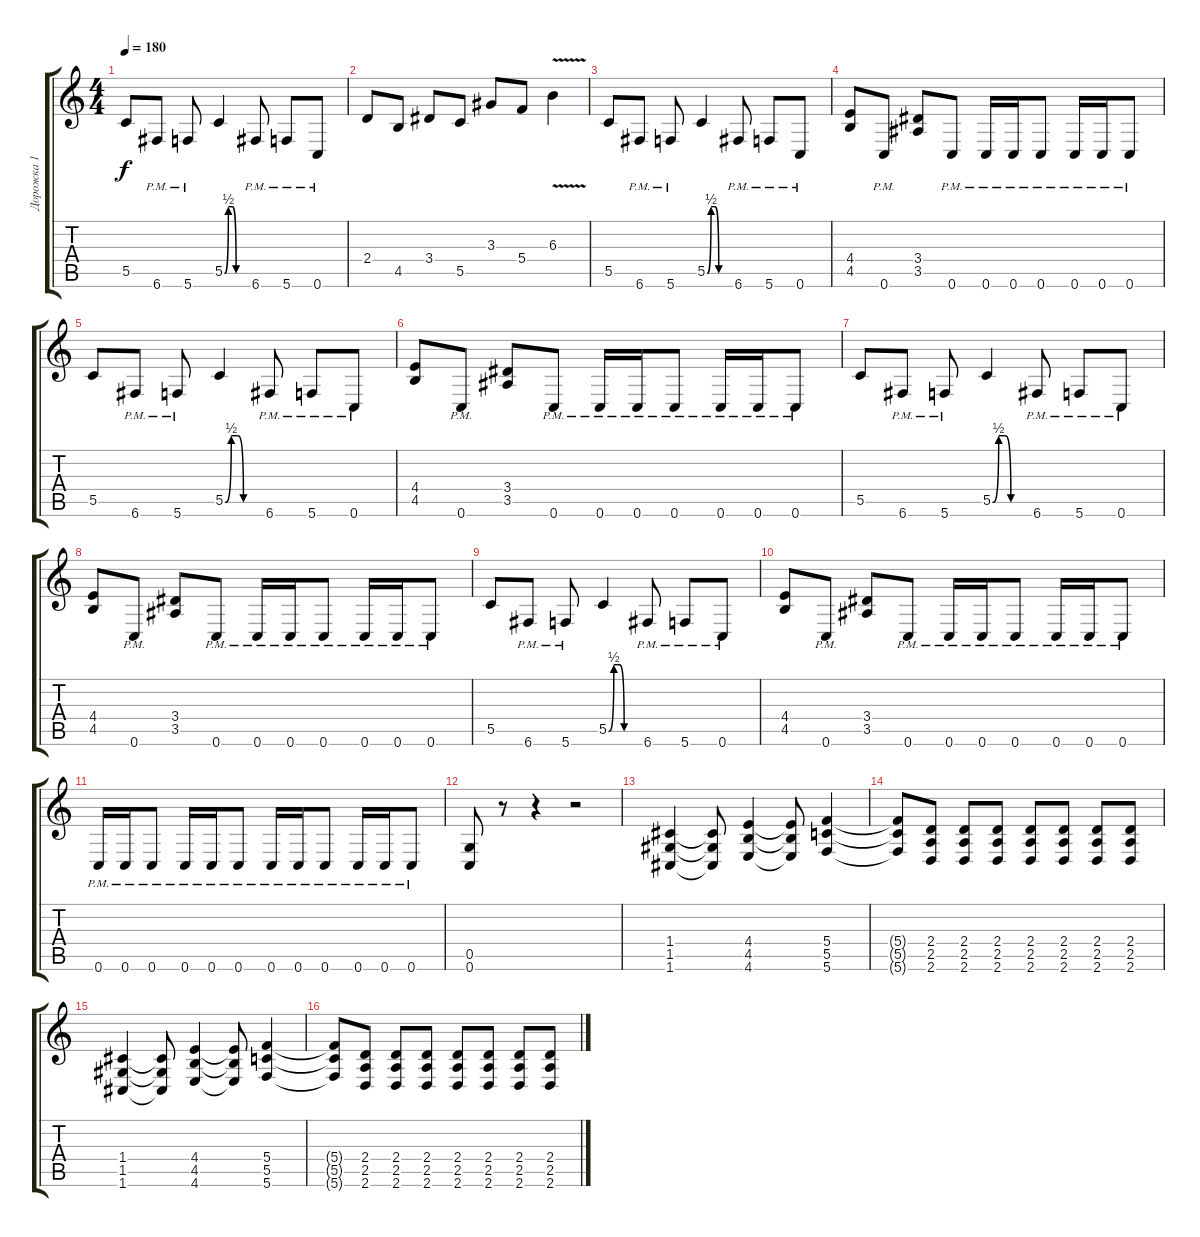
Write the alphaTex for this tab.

\track ("Дорожка 1" "Дорожка 1") {instrument overdrivenguitar}
\staff {score tabs}
\tuning (D4 A3 F3 C3 G2 C2) {hide}
\ts (4 4)
\tempo 180
\clef g2
\ks c
5.5.8{dy f} 6.6{pm}.8 5.6{pm}.8 5.5{be (custom 0 0 10 2 20 2 30 0 60 0)}.4 6.6{pm}.8 5.6{pm}.8 0.6{pm}.8 |
2.4.8 4.5.8 3.4.8 5.5.8 3.3.8 5.4.8 6.3{v}.4 |
5.5.8 6.6{pm}.8 5.6{pm}.8 5.5{be (custom 0 0 10 2 20 2 30 0 60 0)}.4 6.6{pm}.8 5.6{pm}.8 0.6{pm}.8 |
(4.4 4.5).8 0.6{pm}.8 (3.4 3.5).8 0.6{pm}.8 0.6{pm}.16 0.6{pm}.16 0.6{pm}.8 0.6{pm}.16 0.6{pm}.16 0.6{pm}.8 |
5.5.8 6.6{pm}.8 5.6{pm}.8 5.5{be (custom 0 0 10 2 20 2 30 0 60 0)}.4 6.6{pm}.8 5.6{pm}.8 0.6{pm}.8 |
(4.4 4.5).8 0.6{pm}.8 (3.4 3.5).8 0.6{pm}.8 0.6{pm}.16 0.6{pm}.16 0.6{pm}.8 0.6{pm}.16 0.6{pm}.16 0.6{pm}.8 |
5.5.8 6.6{pm}.8 5.6{pm}.8 5.5{be (custom 0 0 10 2 20 2 30 0 60 0)}.4 6.6{pm}.8 5.6{pm}.8 0.6{pm}.8 |
(4.4 4.5).8 0.6{pm}.8 (3.4 3.5).8 0.6{pm}.8 0.6{pm}.16 0.6{pm}.16 0.6{pm}.8 0.6{pm}.16 0.6{pm}.16 0.6{pm}.8 |
5.5.8 6.6{pm}.8 5.6{pm}.8 5.5{be (custom 0 0 10 2 20 2 30 0 60 0)}.4 6.6{pm}.8 5.6{pm}.8 0.6{pm}.8 |
(4.4 4.5).8 0.6{pm}.8 (3.4 3.5).8 0.6{pm}.8 0.6{pm}.16 0.6{pm}.16 0.6{pm}.8 0.6{pm}.16 0.6{pm}.16 0.6{pm}.8 |
0.6{pm}.16 0.6{pm}.16 0.6{pm}.8 0.6{pm}.16 0.6{pm}.16 0.6{pm}.8 0.6{pm}.16 0.6{pm}.16 0.6{pm}.8 0.6{pm}.16 0.6{pm}.16 0.6{pm}.8 |
(0.5 0.6).8 r.8 r.4 r.2 |
(1.4 1.5 1.6).4 (1.4{t} 1.5{t} 1.6{t}).8 (4.4 4.5 4.6).4 (4.4{t} 4.5{t} 4.6{t}).8 (5.4 5.5 5.6).4 |
(5.4{t} 5.5{t} 5.6{t}).8 (2.4 2.5 2.6).8 (2.4 2.5 2.6).8 (2.4 2.5 2.6).8 (2.4 2.5 2.6).8 (2.4 2.5 2.6).8 (2.4 2.5 2.6).8 (2.4 2.5 2.6).8 |
(1.4 1.5 1.6).4 (1.4{t} 1.5{t} 1.6{t}).8 (4.4 4.5 4.6).4 (4.4{t} 4.5{t} 4.6{t}).8 (5.4 5.5 5.6).4 |
(5.4{t} 5.5{t} 5.6{t}).8 (2.4 2.5 2.6).8 (2.4 2.5 2.6).8 (2.4 2.5 2.6).8 (2.4 2.5 2.6).8 (2.4 2.5 2.6).8 (2.4 2.5 2.6).8 (2.4 2.5 2.6).8
